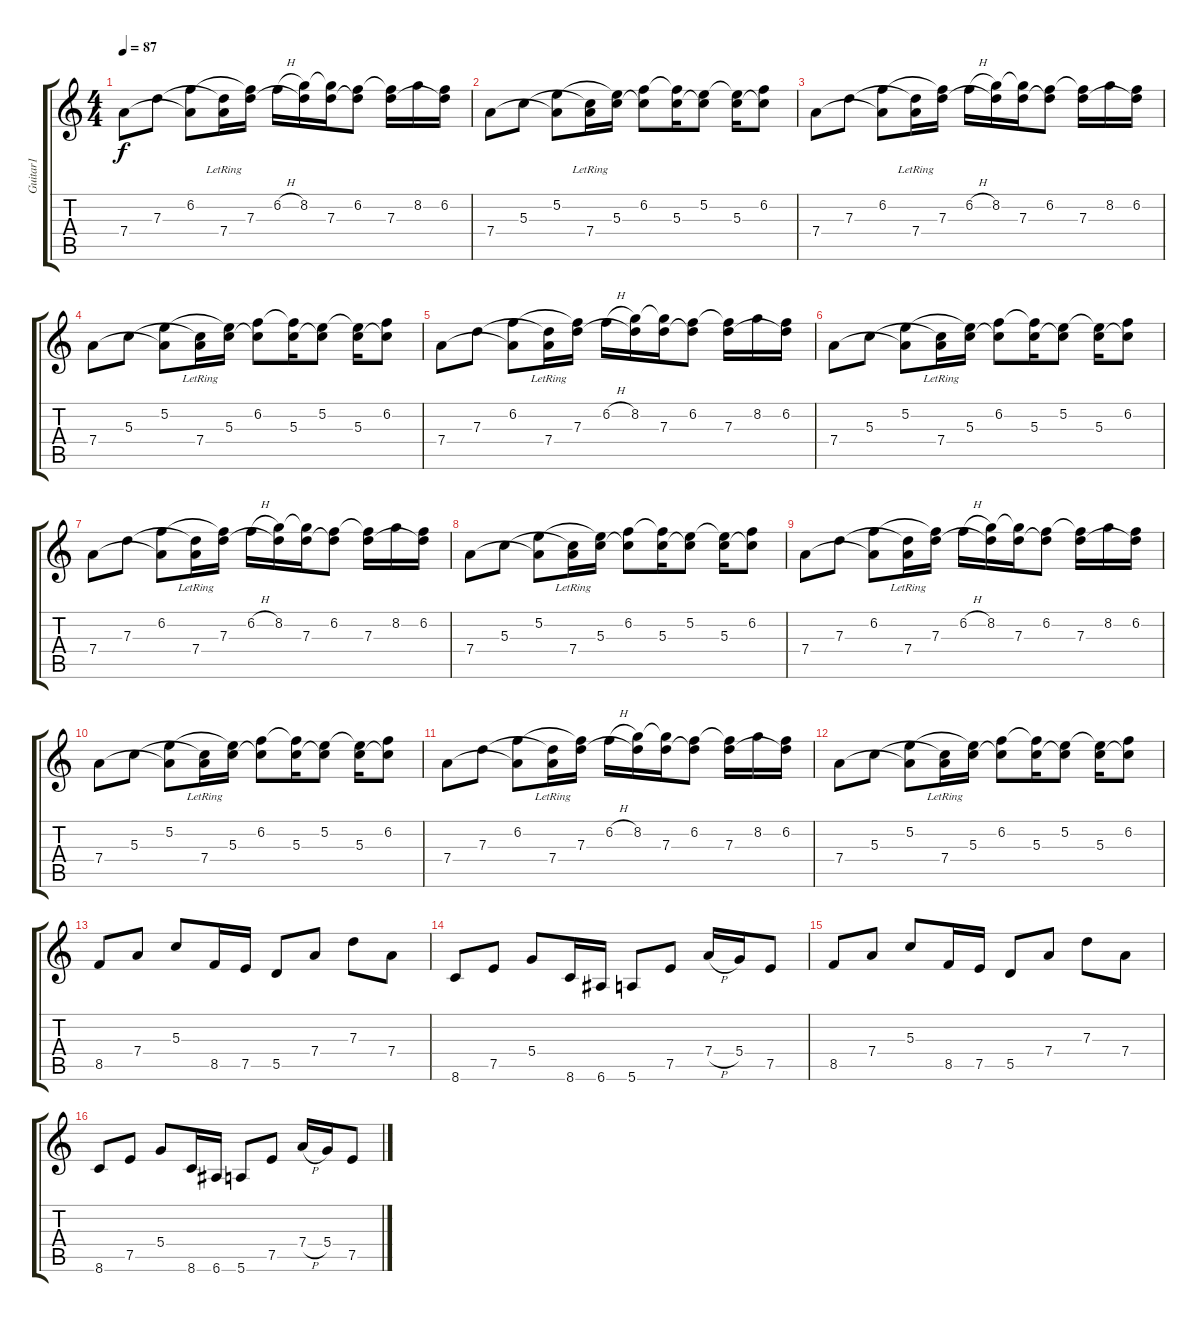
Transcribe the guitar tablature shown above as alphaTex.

\track ("Guitar1" "Guitar1") {instrument acousticguitarnylon}
\staff {score tabs}
\tuning (E4 B3 G3 D3 A2 E2) {hide}
\ts (4 4)
\tempo 87
\clef g2
\ks c
7.4.8{dy f instrument acousticguitarnylon} 7.3.8 (6.2 7.4{t}).8 (7.3{t} 7.4{lr}).16 (6.2{t} 7.3).16 6.2{h}.16 (8.2 7.3{t}).16 (8.2{t} 7.3).16 (6.2 7.3{t}).8 (6.2{t} 7.3).16 8.2.16 (6.2 7.3{t}).16 |
7.4.8 5.3.8 (5.2 7.4{t}).8 (5.3{t} 7.4{lr}).16 (5.2{t} 5.3).16 (6.2 5.3{t}).8 (6.2{t} 5.3).16 (5.2 5.3{t}).8 (5.2{t} 5.3).16 (6.2 5.3{t}).8 |
7.4.8 7.3.8 (6.2 7.4{t}).8 (7.3{t} 7.4{lr}).16 (6.2{t} 7.3).16 6.2{h}.16 (8.2 7.3{t}).16 (8.2{t} 7.3).16 (6.2 7.3{t}).8 (6.2{t} 7.3).16 8.2.16 (6.2 7.3{t}).16 |
7.4.8 5.3.8 (5.2 7.4{t}).8 (5.3{t} 7.4{lr}).16 (5.2{t} 5.3).16 (6.2 5.3{t}).8 (6.2{t} 5.3).16 (5.2 5.3{t}).8 (5.2{t} 5.3).16 (6.2 5.3{t}).8 |
7.4.8 7.3.8 (6.2 7.4{t}).8 (7.3{t} 7.4{lr}).16 (6.2{t} 7.3).16 6.2{h}.16 (8.2 7.3{t}).16 (8.2{t} 7.3).16 (6.2 7.3{t}).8 (6.2{t} 7.3).16 8.2.16 (6.2 7.3{t}).16 |
7.4.8 5.3.8 (5.2 7.4{t}).8 (5.3{t} 7.4{lr}).16 (5.2{t} 5.3).16 (6.2 5.3{t}).8 (6.2{t} 5.3).16 (5.2 5.3{t}).8 (5.2{t} 5.3).16 (6.2 5.3{t}).8 |
7.4.8 7.3.8 (6.2 7.4{t}).8 (7.3{t} 7.4{lr}).16 (6.2{t} 7.3).16 6.2{h}.16 (8.2 7.3{t}).16 (8.2{t} 7.3).16 (6.2 7.3{t}).8 (6.2{t} 7.3).16 8.2.16 (6.2 7.3{t}).16 |
7.4.8 5.3.8 (5.2 7.4{t}).8 (5.3{t} 7.4{lr}).16 (5.2{t} 5.3).16 (6.2 5.3{t}).8 (6.2{t} 5.3).16 (5.2 5.3{t}).8 (5.2{t} 5.3).16 (6.2 5.3{t}).8 |
7.4.8 7.3.8 (6.2 7.4{t}).8 (7.3{t} 7.4{lr}).16 (6.2{t} 7.3).16 6.2{h}.16 (8.2 7.3{t}).16 (8.2{t} 7.3).16 (6.2 7.3{t}).8 (6.2{t} 7.3).16 8.2.16 (6.2 7.3{t}).16 |
7.4.8 5.3.8 (5.2 7.4{t}).8 (5.3{t} 7.4{lr}).16 (5.2{t} 5.3).16 (6.2 5.3{t}).8 (6.2{t} 5.3).16 (5.2 5.3{t}).8 (5.2{t} 5.3).16 (6.2 5.3{t}).8 |
7.4.8 7.3.8 (6.2 7.4{t}).8 (7.3{t} 7.4{lr}).16 (6.2{t} 7.3).16 6.2{h}.16 (8.2 7.3{t}).16 (8.2{t} 7.3).16 (6.2 7.3{t}).8 (6.2{t} 7.3).16 8.2.16 (6.2 7.3{t}).16 |
7.4.8 5.3.8 (5.2 7.4{t}).8 (5.3{t} 7.4{lr}).16 (5.2{t} 5.3).16 (6.2 5.3{t}).8 (6.2{t} 5.3).16 (5.2 5.3{t}).8 (5.2{t} 5.3).16 (6.2 5.3{t}).8 |
8.5.8 7.4.8 5.3.8 8.5.16 7.5.16 5.5.8 7.4.8 7.3.8 7.4.8 |
8.6.8 7.5.8 5.4.8 8.6.16 6.6.16 5.6.8 7.5.8 7.4{h}.16 5.4.16 7.5.8 |
8.5.8 7.4.8 5.3.8 8.5.16 7.5.16 5.5.8 7.4.8 7.3.8 7.4.8 |
8.6.8 7.5.8 5.4.8 8.6.16 6.6.16 5.6.8 7.5.8 7.4{h}.16 5.4.16 7.5.8
